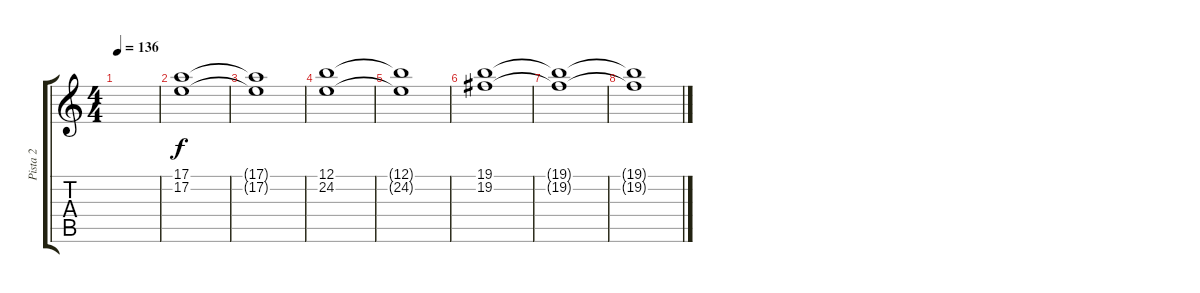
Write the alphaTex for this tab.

\track ("Pista 2" "Pista 2") {instrument drawbarorgan}
\staff {score tabs}
\tuning (E4 B3 G3 D3 A2 E2) {hide}
\ts (4 4)
\tempo 136
\clef g2
\ks c
|
(17.1 17.2).1 |
(17.1{t} 17.2{t}).1 |
(12.1 24.2).1 |
(12.1{t} 24.2{t}).1 |
(19.1 19.2).1 |
(19.1{t} 19.2{t}).1 |
(19.1{t} 19.2{t}).1
